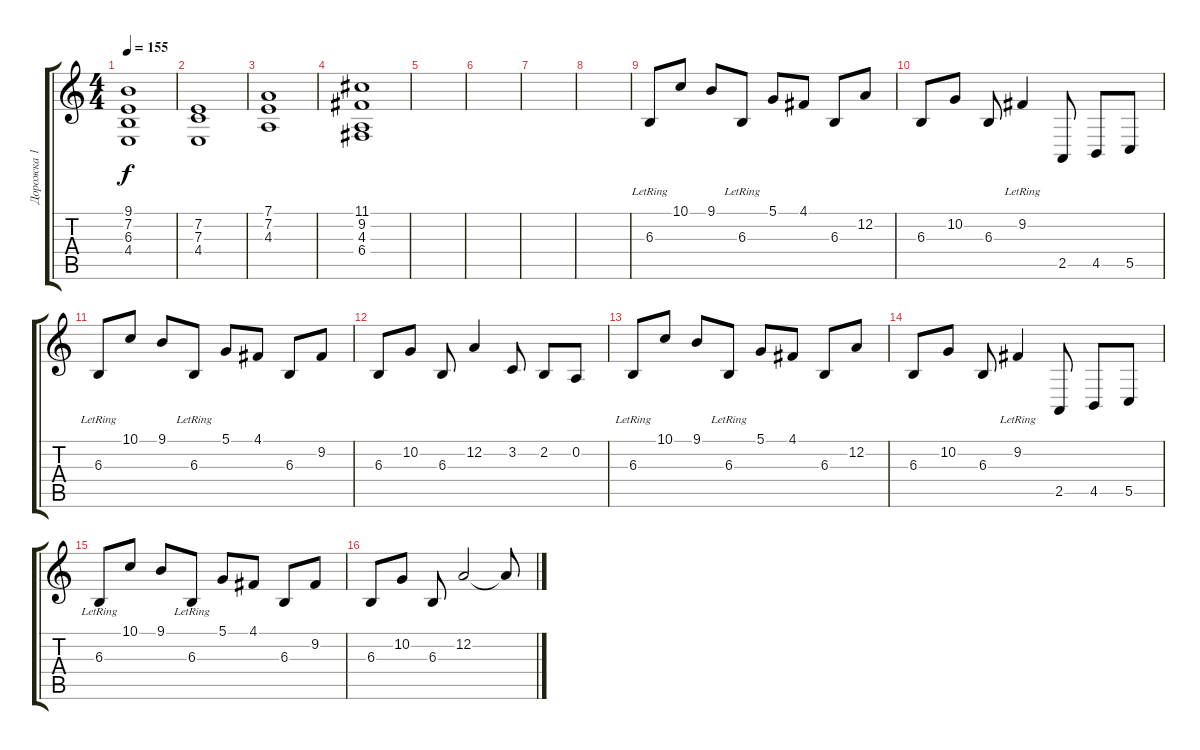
\track ("Дорожка 1" "Дорожка 1") {instrument acousticgrandpiano}
\staff {score tabs}
\tuning (D4 A3 F3 C3 G2 D2) {hide}
\ts (4 4)
\tempo 155
\clef g2
\ks c
(9.1 7.2 6.3 4.4).1{dy f} |
(7.2 7.3 4.4).1 |
(7.1 7.2 4.3).1 |
(11.1 9.2 4.3 6.4).1 |
|
|
|
|
6.3{lr}.8 10.1.8 9.1.8 6.3{lr}.8 5.1.8 4.1.8 6.3.8 12.2.8 |
6.3.8 10.2.8 6.3.8 9.2{lr}.4 2.5.8 4.5.8 5.5.8 |
6.3{lr}.8 10.1.8 9.1.8 6.3{lr}.8 5.1.8 4.1.8 6.3.8 9.2.8 |
6.3.8 10.2.8 6.3.8 12.2.4 3.2.8 2.2.8 0.2.8 |
6.3{lr}.8 10.1.8 9.1.8 6.3{lr}.8 5.1.8 4.1.8 6.3.8 12.2.8 |
6.3.8 10.2.8 6.3.8 9.2{lr}.4 2.5.8 4.5.8 5.5.8 |
6.3{lr}.8 10.1.8 9.1.8 6.3{lr}.8 5.1.8 4.1.8 6.3.8 9.2.8 |
6.3.8 10.2.8 6.3.8 12.2.2 12.2{t}.8
